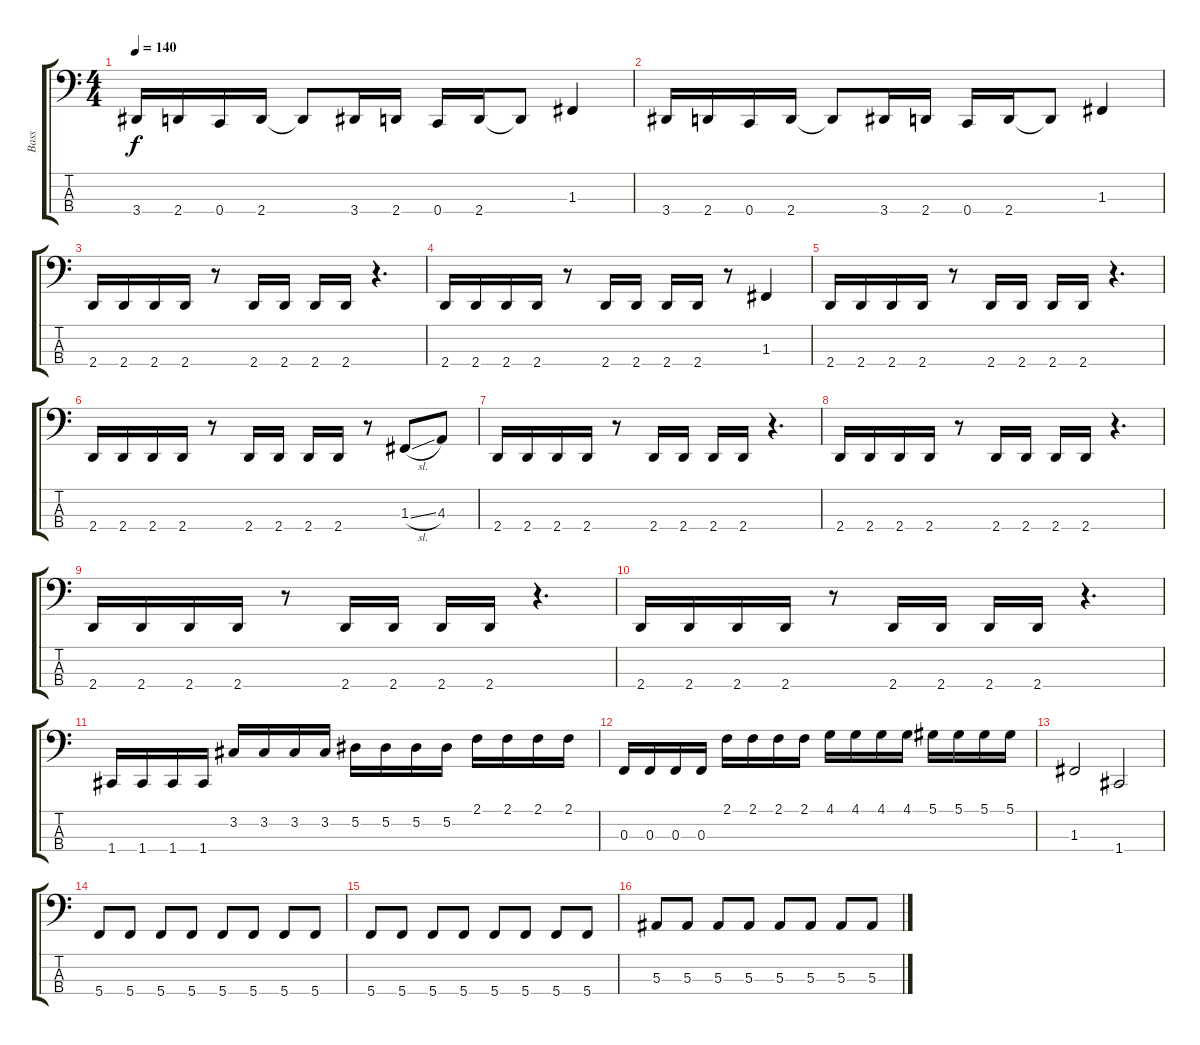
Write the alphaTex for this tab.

\track ("Bass" "Bass") {instrument electricbasspick}
\staff {score tabs}
\tuning (Eb2 Bb1 F1 C1) {hide}
\ts (4 4)
\tempo 140
\clef f4
\ks c
3.4.16{dy f} 2.4.16 0.4.16 2.4.16 2.4{t}.8 3.4.16 2.4.16 0.4.16 2.4.16 2.4{t}.8 1.3.4 |
3.4.16 2.4.16 0.4.16 2.4.16 2.4{t}.8 3.4.16 2.4.16 0.4.16 2.4.16 2.4{t}.8 1.3.4 |
2.4.16 2.4.16 2.4.16 2.4.16 r.8 2.4.16 2.4.16 2.4.16 2.4.16 r.4{d} |
2.4.16 2.4.16 2.4.16 2.4.16 r.8 2.4.16 2.4.16 2.4.16 2.4.16 r.8 1.3.4 |
2.4.16 2.4.16 2.4.16 2.4.16 r.8 2.4.16 2.4.16 2.4.16 2.4.16 r.4{d} |
2.4.16 2.4.16 2.4.16 2.4.16 r.8 2.4.16 2.4.16 2.4.16 2.4.16 r.8 1.3{sl}.8 4.3.8 |
2.4.16 2.4.16 2.4.16 2.4.16 r.8 2.4.16 2.4.16 2.4.16 2.4.16 r.4{d} |
2.4.16 2.4.16 2.4.16 2.4.16 r.8 2.4.16 2.4.16 2.4.16 2.4.16 r.4{d} |
2.4.16 2.4.16 2.4.16 2.4.16 r.8 2.4.16 2.4.16 2.4.16 2.4.16 r.4{d} |
2.4.16 2.4.16 2.4.16 2.4.16 r.8 2.4.16 2.4.16 2.4.16 2.4.16 r.4{d} |
1.4.16 1.4.16 1.4.16 1.4.16 3.2.16 3.2.16 3.2.16 3.2.16 5.2.16 5.2.16 5.2.16 5.2.16 2.1.16 2.1.16 2.1.16 2.1.16 |
0.3.16 0.3.16 0.3.16 0.3.16 2.1.16 2.1.16 2.1.16 2.1.16 4.1.16 4.1.16 4.1.16 4.1.16 5.1.16 5.1.16 5.1.16 5.1.16 |
1.3.2 1.4.2 |
5.4.8 5.4.8 5.4.8 5.4.8 5.4.8 5.4.8 5.4.8 5.4.8 |
5.4.8 5.4.8 5.4.8 5.4.8 5.4.8 5.4.8 5.4.8 5.4.8 |
5.3.8 5.3.8 5.3.8 5.3.8 5.3.8 5.3.8 5.3.8 5.3.8
